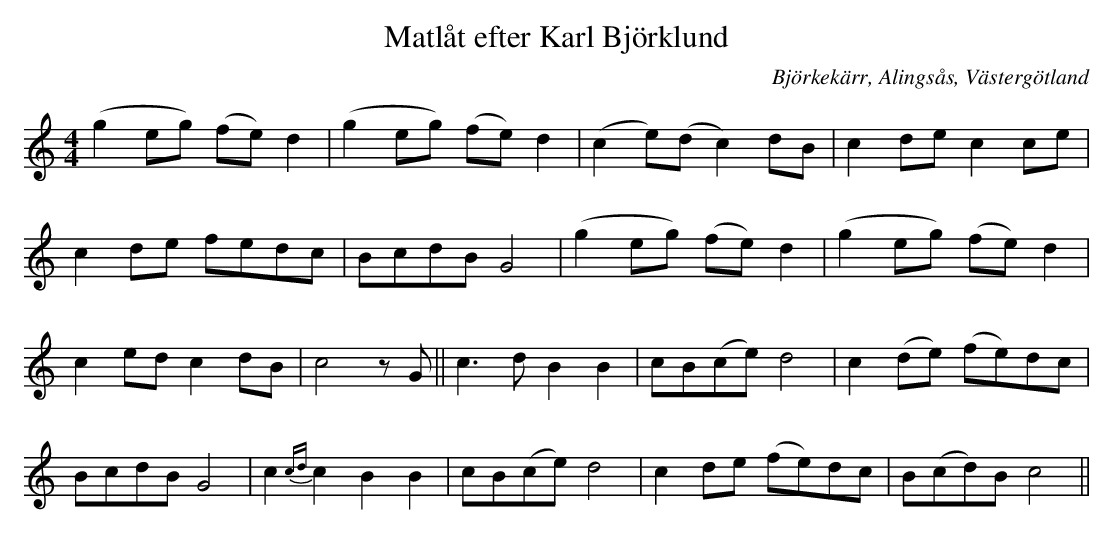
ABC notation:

X:1
T:Matlåt efter Karl Björklund
O:Björkekärr, Alingsås, Västergötland
M:4/4
L:1/4
K:C
(g e/g/) (f/e/) d | (g e/g/) (f/e/) d | (c e/)(d/c) d/B/ | c d/e/ c c/e/ |
c d/e/ f/e/d/c/ | B/c/d/B/ G2 | (g e/g/) (f/e/) d | (g e/g/) (f/e/) d |
c e/d/ c d/B/ | c2 z/ G/ || c3/2 d/ B B | c/B/(c/e/) d2 | c (d/e/) (f/e/)d/c/ |
B/c/d/B/ G2 | c {cd}c B B | c/B/(c/e/) d2 | c d/e/ (f/e/)d/c/ | B/(c/d/)B/ c2 ||
